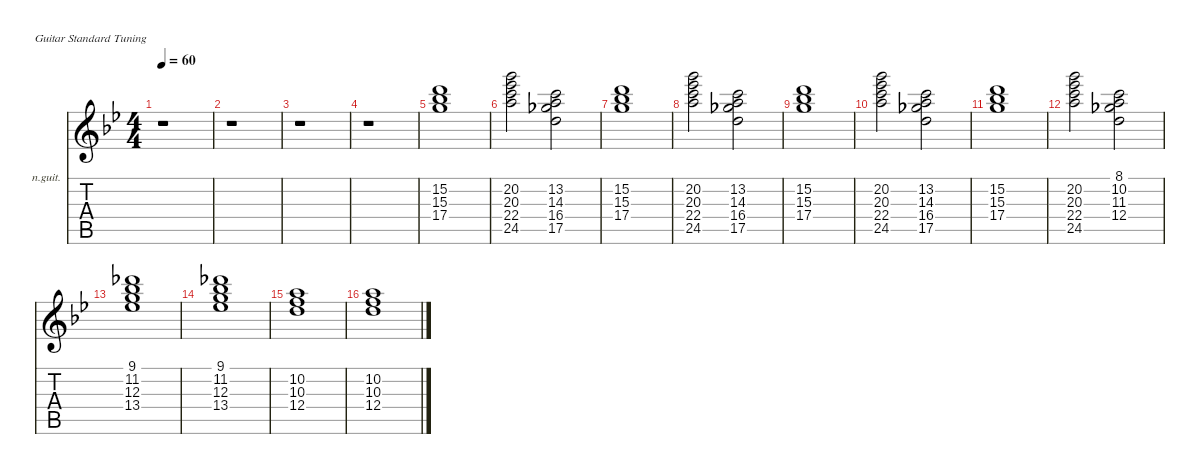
\hideDynamics
\bracketExtendMode nobrackets
\firstSystemTrackNameOrientation horizontal
\otherSystemsTrackNameOrientation horizontal
\track ("Nylon Guitar" "n.guit.") {instrument acousticguitarnylon}
\staff {score tabs}
\tuning (E4 B3 G3 D3 A2 E2)
\ts (4 4)
\tempo 60
\clef g2
\ks bb
r.1{dy mf instrument acousticguitarnylon beam Down} |
r.1{beam Down} |
r.1{beam Down} |
r.1{beam Down} |
(17.4{acc forcenatural} 15.3{acc b} 15.2{acc forcenatural}).1{beam Down} |
(24.5{acc forcenatural} 22.4{acc forcenatural} 20.3{acc b} 20.2{acc forcenatural}).2{beam Down} (17.5{acc forcenatural} 16.4{acc b} 14.3{acc forcenatural} 13.2{acc forcenatural}).2{beam Down} |
(17.4{acc forcenatural} 15.3{acc b} 15.2{acc forcenatural}).1{beam Down} |
(22.4{acc forcenatural} 20.3{acc b} 24.5{acc forcenatural} 20.2{acc forcenatural}).2{beam Down} (17.5{acc forcenatural} 14.3{acc forcenatural} 16.4{acc b} 13.2{acc forcenatural}).2{beam Down} |
(17.4{acc forcenatural} 15.3{acc b} 15.2{acc forcenatural}).1{beam Down} |
(22.4{acc forcenatural} 20.3{acc b} 24.5{acc forcenatural} 20.2{acc forcenatural}).2{beam Down} (17.5{acc forcenatural} 16.4{acc b} 14.3{acc forcenatural} 13.2{acc forcenatural}).2{beam Down} |
(17.4{acc forcenatural} 15.3{acc b} 15.2{acc forcenatural}).1{beam Down} |
(24.5{acc forcenatural} 22.4{acc forcenatural} 20.3{acc b} 20.2{acc forcenatural}).2{beam Down} (12.4{acc forcenatural} 11.3{acc b} 10.2{acc forcenatural} 8.1{acc forcenatural}).2{beam Down} |
(11.2{acc b} 13.4{acc b} 12.3{acc forcenatural} 9.1{acc b}).1{beam Down} |
(11.2{acc b} 12.3{acc forcenatural} 13.4{acc b} 9.1{acc b}).1{beam Down} |
(12.4{acc forcenatural} 10.3{acc forcenatural} 10.2{acc forcenatural}).1{beam Down} |
(10.3{acc forcenatural} 12.4{acc forcenatural} 10.2{acc forcenatural}).1{beam Down}
